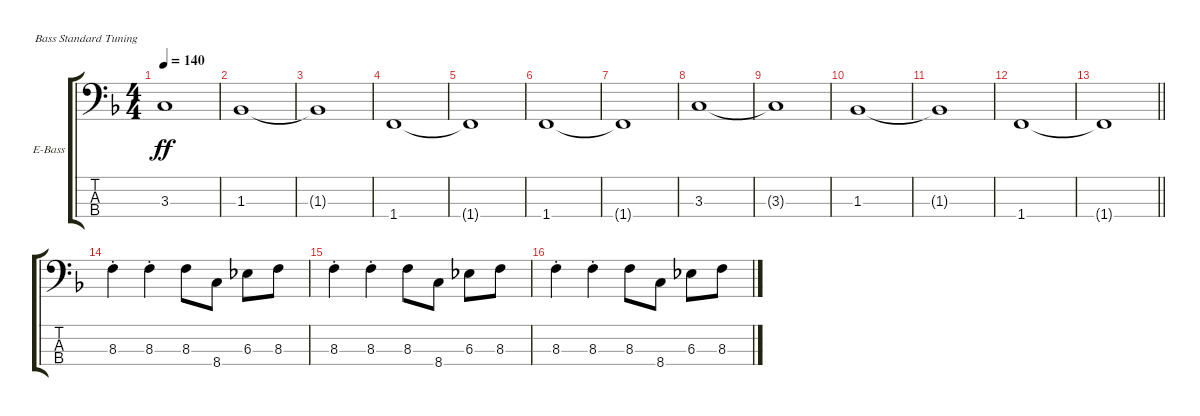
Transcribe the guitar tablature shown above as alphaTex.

\defaultSystemsLayout 4
\bracketExtendMode groupsimilarinstruments
\firstSystemTrackNameOrientation horizontal
\otherSystemsTrackNameOrientation horizontal
\track ("Electric Bass" "E-Bass") {instrument electricbassfinger}
\staff {score tabs}
\tuning (G2 D2 A1 E1)
\ts (4 4)
\tempo 140
\clef f4
\ks f
3.3{t}.1{dy ff} |
1.3.1 |
1.3{t}.1 |
1.4.1 |
1.4{t}.1 |
1.4.1 |
1.4{t}.1 |
3.3.1 |
3.3{t}.1 |
1.3.1 |
1.3{t}.1 |
1.4.1 |
\barLineRight lightlight
1.4{t}.1 |
8.3{st}.4 8.3{st}.4 8.3.8 8.4.8 6.3.8 8.3.8 |
8.3{st}.4 8.3{st}.4 8.3.8 8.4.8 6.3.8 8.3.8 |
8.3{st}.4 8.3{st}.4 8.3.8 8.4.8 6.3.8 8.3.8
